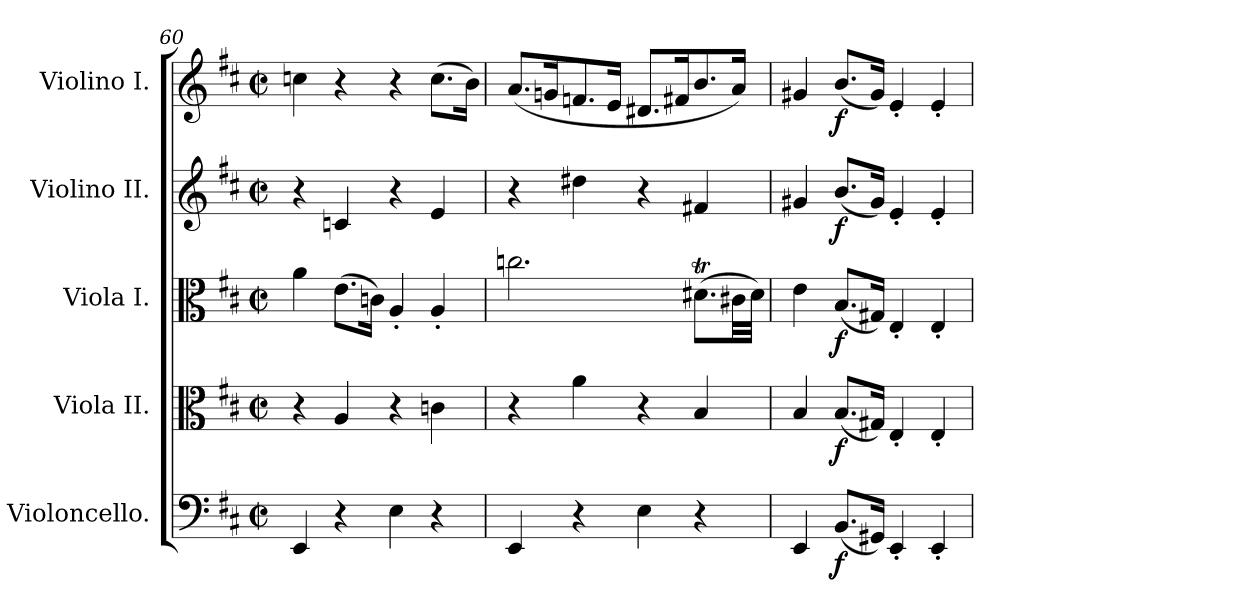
**kern	**dynam	**kern	**dynam	**kern	**dynam	**kern	**dynam	**kern	**dynam
*part5	*part5	*part4	*part4	*part3	*part3	*part2	*part2	*part1	*part1
*staff5	*staff5	*staff4	*staff4	*staff3	*staff3	*staff2	*staff2	*staff1	*staff1
*I"Violoncello.	*	*I"Viola II.	*	*I"Viola I.	*	*I"Violino II.	*	*I"Violino I.	*
*I'Vc	*	*I'Vla	*	*I'Vla	*	*I'Vln	*	*I'Vln	*
*clefF4	*	*clefC3	*	*clefC3	*	*clefG2	*	*clefG2	*
*k[f#c#]	*	*k[f#c#]	*	*k[f#c#]	*	*k[f#c#]	*	*k[f#c#]	*
*M2/2	*	*M2/2	*	*M2/2	*	*M2/2	*	*M2/2	*
*met(c|)	*	*met(c|)	*	*met(c|)	*	*met(c|)	*	*met(c|)	*
=60	=60	=60	=60	=60	=60	=60	=60	=60	=60
4EE/	.	4r	.	4a\	.	4r	.	4ccn\	.
4r	.	4A/	.	(>8.e\L	.	4cn/	.	4r	.
.	.	.	.	16cn\Jk)	.	.	.	.	.
4E\	.	4r	.	4A'/	.	4r	.	4r	.
4r	.	4cn\	.	4A'/	.	4e/	.	(>8.cc\L	.
.	.	.	.	.	.	.	.	16b\Jk)	.
=61	=61	=61	=61	=61	=61	=61	=61	=61	=61
4EE/	.	4r	.	2.ccn\	.	4r	.	(<8.a/L	.
.	.	.	.	.	.	.	.	16gn/K	.
4r	.	4a\	.	.	.	4dd#X\	.	8.fn/	.
.	.	.	.	.	.	.	.	16e/Jk	.
4E\	.	4r	.	.	.	4r	.	8.d#X/L	.
.	.	.	.	.	.	.	.	16f#X/K	.
4r	.	4B/	.	(>8.d#Xt\L	.	4f#X/	.	8.b/	.
.	.	.	.	32c#X\LL	.	.	.	16a/Jk)	.
.	.	.	.	32d#\JJJ)	.	.	.	.	.
!!LO:LB:g=z
=62	=62	=62	=62	=62	=62	=62	=62	=62	=62
4EE/	.	4B/	.	4e\	.	4g#X/	.	4g#X/	.
!	!LO:DY:b	!	!LO:DY:b	!	!LO:DY:b	!	!LO:DY:b	!	!LO:DY:b
(<8.BB/L	f	(<8.B/L	f	(<8.B/L	f	(<8.b/L	f	(<8.b/L	f
16GG#X/Jk)	.	16G#X/Jk)	.	16G#X/Jk)	.	16g#/Jk)	.	16g#/Jk)	.
4EE'/	.	4E'/	.	4E'/	.	4e'/	.	4e'/	.
4EE'/	.	4E'/	.	4E'/	.	4e'/	.	4e'/	.
=	=	=	=	=	=	=	=	=	=
*-	*-	*-	*-	*-	*-	*-	*-	*-	*-
